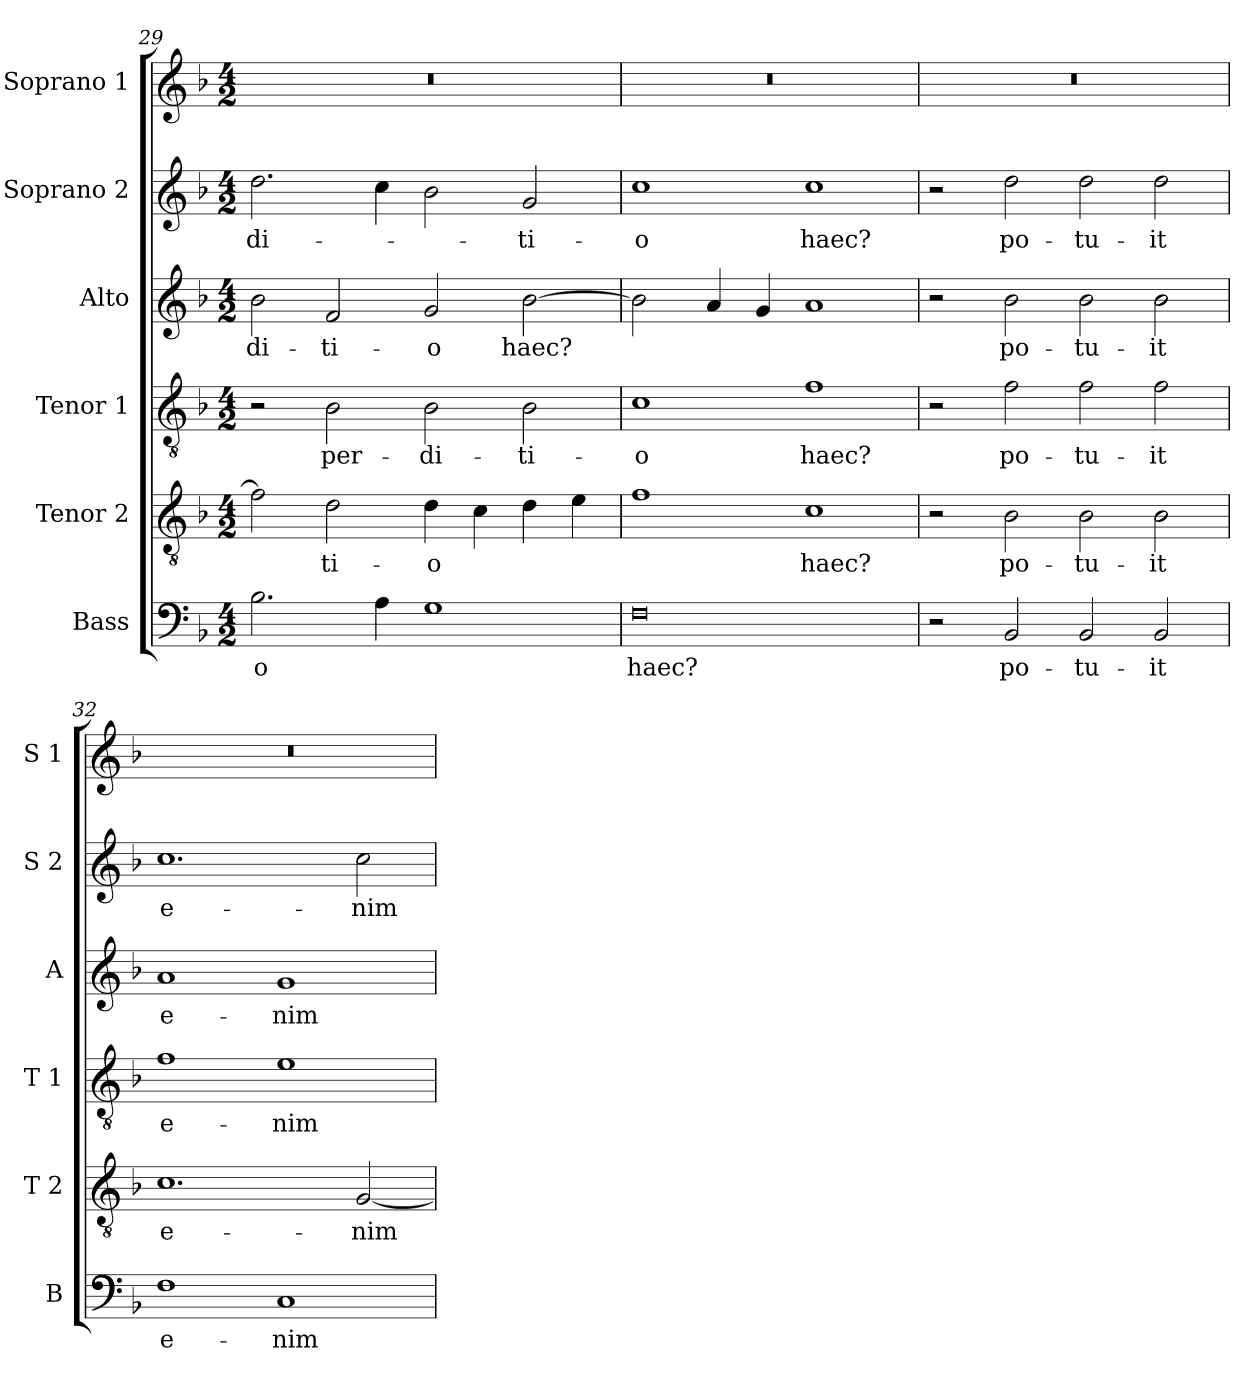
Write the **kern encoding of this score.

**kern	**text	**kern	**text	**kern	**text	**kern	**text	**kern	**text	**kern
*part6	*part6	*part5	*part5	*part4	*part4	*part3	*part3	*part2	*part2	*part1
*staff6	*staff6	*staff5	*staff5	*staff4	*staff4	*staff3	*staff3	*staff2	*staff2	*staff1
*I"Bass	*	*I"Tenor 2	*	*I"Tenor 1	*	*I"Alto	*	*I"Soprano 2	*	*I"Soprano 1
*I'B	*	*I'T 2	*	*I'T 1	*	*I'A	*	*I'S 2	*	*I'S 1
!!LO:LB:g=z
*clefF4	*	*clefGv2	*	*clefGv2	*	*clefG2	*	*clefG2	*	*clefG2
*k[b-]	*	*k[b-]	*	*k[b-]	*	*k[b-]	*	*k[b-]	*	*k[b-]
*F:	*	*F:	*	*F:	*	*F:	*	*F:	*	*F:
*M4/2	*	*M4/2	*	*M4/2	*	*M4/2	*	*M4/2	*	*M4/2
=29	=29	=29	=29	=29	=29	=29	=29	=29	=29	=29
!	!LO:LY:b	!	!	!	!	!	!	!	!	!
!	!	!	!	!	!	!	!LO:LY:b	!	!	!
!	!	!	!	!	!	!	!	!	!LO:LY:b	!
2.B-\	-o	2f\]	.	2r	.	2b-\	-di-	2.dd\	-di-	0r
!	!	!	!LO:LY:b	!	!	!	!	!	!	!
!	!	!	!	!	!LO:LY:b	!	!	!	!	!
!	!	!	!	!	!	!	!LO:LY:b	!	!	!
.	.	2d\	-ti-	2B-\	per-	2f/	-ti-	.	.	.
4A\	.	.	.	.	.	.	.	4cc\	.	.
!	!	!	!LO:LY:b	!	!	!	!	!	!	!
!	!	!	!	!	!LO:LY:b	!	!	!	!	!
!	!	!	!	!	!	!	!LO:LY:b	!	!	!
1G	.	4d\	-o	2B-\	-di-	2g/	-o	2b-\	.	.
.	.	4c\	.	.	.	.	.	.	.	.
!	!	!	!	!	!LO:LY:b	!	!	!	!	!
!	!	!	!	!	!	!	!LO:LY:b	!	!	!
!	!	!	!	!	!	!	!	!	!LO:LY:b	!
.	.	4d\	.	2B-\	-ti-	[2b-\	haec?	2g/	-ti-	.
.	.	4e\	.	.	.	.	.	.	.	.
=30	=30	=30	=30	=30	=30	=30	=30	=30	=30	=30
!	!LO:LY:b	!	!	!	!	!	!	!	!	!
!	!	!	!	!	!LO:LY:b	!	!	!	!	!
!	!	!	!	!	!	!	!	!	!LO:LY:b	!
0F	haec?	1f	.	1c	-o	2b-\]	.	1cc	-o	0r
.	.	.	.	.	.	4a/	.	.	.	.
.	.	.	.	.	.	4g/	.	.	.	.
!	!	!	!LO:LY:b	!	!	!	!	!	!	!
!	!	!	!	!	!LO:LY:b	!	!	!	!	!
!	!	!	!	!	!	!	!	!	!LO:LY:b	!
.	.	1c	haec?	1f	haec?	1a	.	1cc	haec?	.
=31	=31	=31	=31	=31	=31	=31	=31	=31	=31	=31
2r	.	2r	.	2r	.	2r	.	2r	.	0r
!	!LO:LY:b	!	!	!	!	!	!	!	!	!
!	!	!	!LO:LY:b	!	!	!	!	!	!	!
!	!	!	!	!	!LO:LY:b	!	!	!	!	!
!	!	!	!	!	!	!	!LO:LY:b	!	!	!
!	!	!	!	!	!	!	!	!	!LO:LY:b	!
2BB-/	po-	2B-\	po-	2f\	po-	2b-\	po-	2dd\	po-	.
!	!LO:LY:b	!	!	!	!	!	!	!	!	!
!	!	!	!LO:LY:b	!	!	!	!	!	!	!
!	!	!	!	!	!LO:LY:b	!	!	!	!	!
!	!	!	!	!	!	!	!LO:LY:b	!	!	!
!	!	!	!	!	!	!	!	!	!LO:LY:b	!
2BB-/	-tu-	2B-\	-tu-	2f\	-tu-	2b-\	-tu-	2dd\	-tu-	.
!	!LO:LY:b	!	!	!	!	!	!	!	!	!
!	!	!	!LO:LY:b	!	!	!	!	!	!	!
!	!	!	!	!	!LO:LY:b	!	!	!	!	!
!	!	!	!	!	!	!	!LO:LY:b	!	!	!
!	!	!	!	!	!	!	!	!	!LO:LY:b	!
2BB-/	-it	2B-\	-it	2f\	-it	2b-\	-it	2dd\	-it	.
=32	=32	=32	=32	=32	=32	=32	=32	=32	=32	=32
!	!LO:LY:b	!	!	!	!	!	!	!	!	!
!	!	!	!LO:LY:b	!	!	!	!	!	!	!
!	!	!	!	!	!LO:LY:b	!	!	!	!	!
!	!	!	!	!	!	!	!LO:LY:b	!	!	!
!	!	!	!	!	!	!	!	!	!LO:LY:b	!
1F	e-	1.c	e-	1f	e-	1a	e-	1.cc	e-	0r
!	!LO:LY:b	!	!	!	!	!	!	!	!	!
!	!	!	!	!	!LO:LY:b	!	!	!	!	!
!	!	!	!	!	!	!	!LO:LY:b	!	!	!
1C	-nim	.	.	1e	-nim	1g	-nim	.	.	.
!	!	!	!LO:LY:b	!	!	!	!	!	!	!
!	!	!	!	!	!	!	!	!	!LO:LY:b	!
.	.	[2G/	-nim	.	.	.	.	2cc\	-nim	.
=	=	=	=	=	=	=	=	=	=	=
*-	*-	*-	*-	*-	*-	*-	*-	*-	*-	*-
